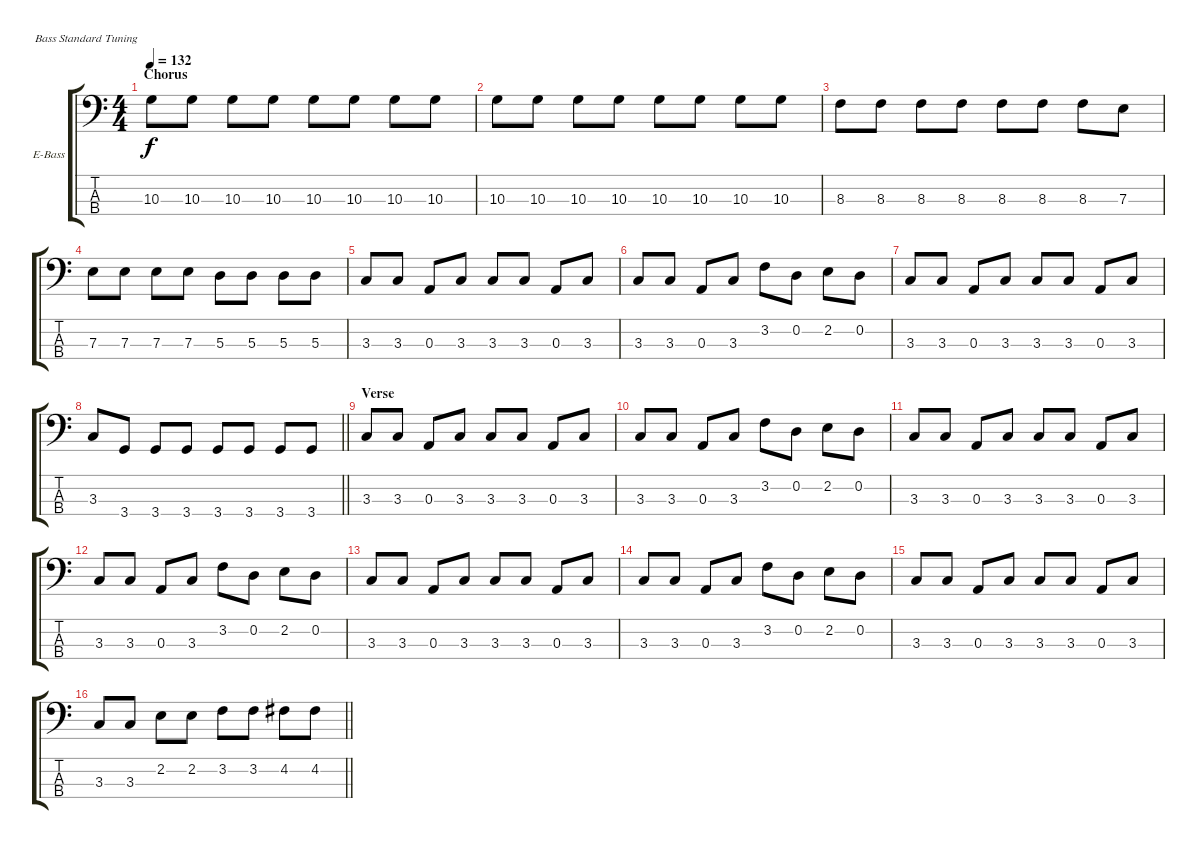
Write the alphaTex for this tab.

\bracketExtendMode groupsimilarinstruments
\firstSystemTrackNameOrientation horizontal
\otherSystemsTrackNameOrientation horizontal
\track ("Bass" "E-Bass") {instrument electricbasspick}
\staff {score tabs}
\tuning (G2 D2 A1 E1)
\ts (4 4)
\section ("" "Chorus")
\tempo 132
\clef f4
\ks c
10.3.8{dy f} 10.3.8 10.3.8 10.3.8 10.3.8 10.3.8 10.3.8 10.3.8 |
10.3.8 10.3.8 10.3.8 10.3.8 10.3.8 10.3.8 10.3.8 10.3.8 |
8.3.8 8.3.8 8.3.8 8.3.8 8.3.8 8.3.8 8.3.8 7.3.8 |
7.3.8 7.3.8 7.3.8 7.3.8 5.3.8 5.3.8 5.3.8 5.3.8 |
3.3.8 3.3.8 0.3.8 3.3.8 3.3.8 3.3.8 0.3.8 3.3.8 |
3.3.8 3.3.8 0.3.8 3.3.8 3.2.8 0.2.8 2.2.8 0.2.8 |
3.3.8 3.3.8 0.3.8 3.3.8 3.3.8 3.3.8 0.3.8 3.3.8 |
\barLineRight lightlight
3.3.8 3.4.8 3.4.8 3.4.8 3.4.8 3.4.8 3.4.8 3.4.8 |
\section ("" "Verse")
3.3.8 3.3.8 0.3.8 3.3.8 3.3.8 3.3.8 0.3.8 3.3.8 |
3.3.8 3.3.8 0.3.8 3.3.8 3.2.8 0.2.8 2.2.8 0.2.8 |
3.3.8 3.3.8 0.3.8 3.3.8 3.3.8 3.3.8 0.3.8 3.3.8 |
3.3.8 3.3.8 0.3.8 3.3.8 3.2.8 0.2.8 2.2.8 0.2.8 |
3.3.8 3.3.8 0.3.8 3.3.8 3.3.8 3.3.8 0.3.8 3.3.8 |
3.3.8 3.3.8 0.3.8 3.3.8 3.2.8 0.2.8 2.2.8 0.2.8 |
3.3.8 3.3.8 0.3.8 3.3.8 3.3.8 3.3.8 0.3.8 3.3.8 |
\barLineRight lightlight
3.3.8 3.3.8 2.2.8 2.2.8 3.2.8 3.2.8 4.2.8 4.2.8
